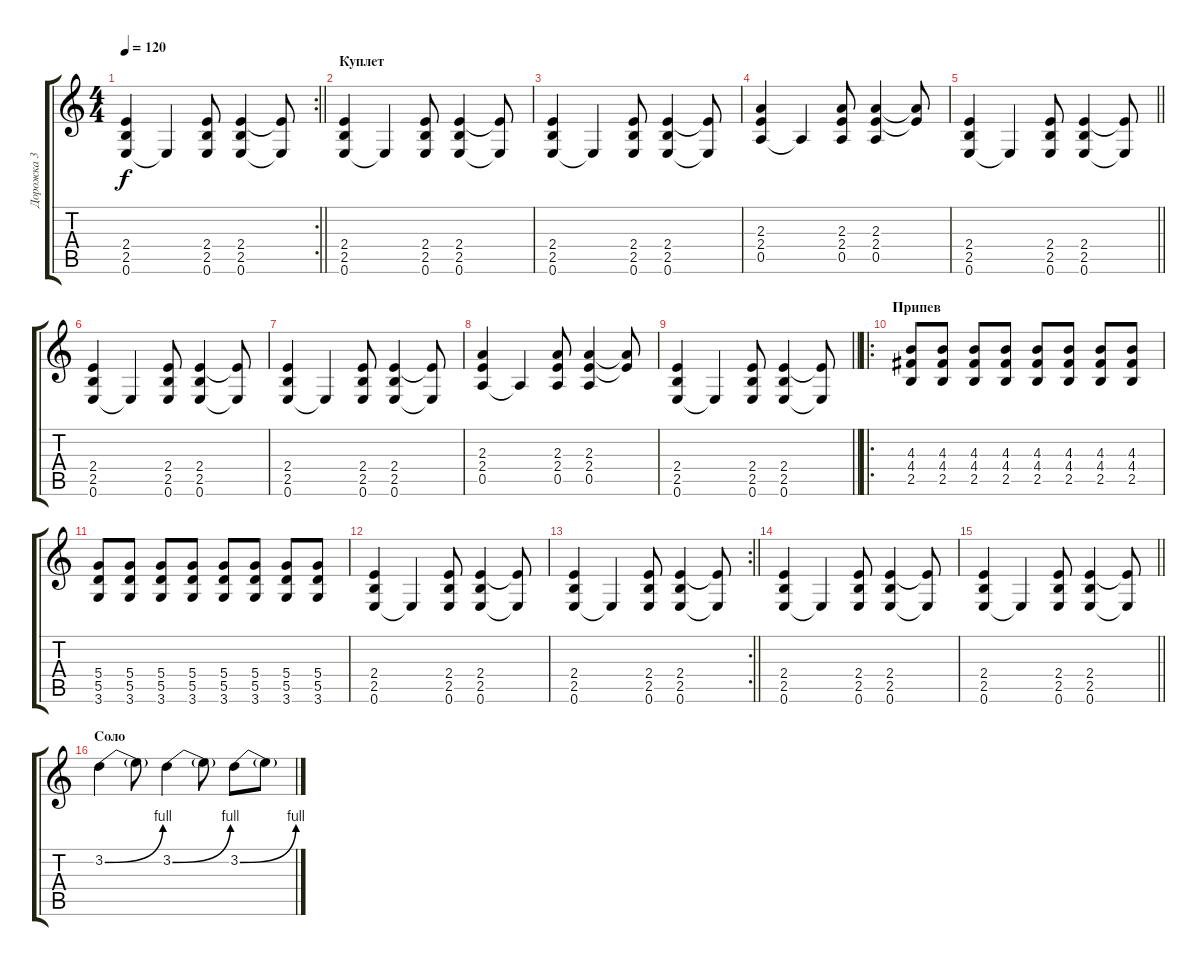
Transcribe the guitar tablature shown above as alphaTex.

\track ("Дорожка 3" "Дорожка 3") {instrument distortionguitar}
\staff {score tabs}
\tuning (E4 B3 G3 D3 A2 E2) {hide}
\rc 2
\ts (4 4)
\tempo 120
\clef g2
\barLineRight lightlight
\ks c
(2.4 2.5 0.6).4{dy f} 0.6{t}.4 (2.4 2.5 0.6).8 (2.4 2.5 0.6).4 (2.4{t} 0.6{t}).8 |
\section ("" "Куплет")
(2.4 2.5 0.6).4 0.6{t}.4 (2.4 2.5 0.6).8 (2.4 2.5 0.6).4 (2.4{t} 0.6{t}).8 |
(2.4 2.5 0.6).4 0.6{t}.4 (2.4 2.5 0.6).8 (2.4 2.5 0.6).4 (2.4{t} 0.6{t}).8 |
(2.3 2.4 0.5).4 0.5{t}.4 (2.3 2.4 0.5).8 (2.3 2.4 0.5).4 (2.3{t} 2.4{t}).8 |
\barLineRight lightlight
(2.4 2.5 0.6).4 0.6{t}.4 (2.4 2.5 0.6).8 (2.4 2.5 0.6).4 (2.4{t} 0.6{t}).8 |
(2.4 2.5 0.6).4 0.6{t}.4 (2.4 2.5 0.6).8 (2.4 2.5 0.6).4 (2.4{t} 0.6{t}).8 |
(2.4 2.5 0.6).4 0.6{t}.4 (2.4 2.5 0.6).8 (2.4 2.5 0.6).4 (2.4{t} 0.6{t}).8 |
(2.3 2.4 0.5).4 0.5{t}.4 (2.3 2.4 0.5).8 (2.3 2.4 0.5).4 (2.3{t} 2.4{t}).8 |
\barLineRight lightlight
(2.4 2.5 0.6).4 0.6{t}.4 (2.4 2.5 0.6).8 (2.4 2.5 0.6).4 (2.4{t} 0.6{t}).8 |
\ro
\section ("" "Припев")
(4.3 4.4 2.5).8 (4.3 4.4 2.5).8 (4.3 4.4 2.5).8 (4.3 4.4 2.5).8 (4.3 4.4 2.5).8 (4.3 4.4 2.5).8 (4.3 4.4 2.5).8 (4.3 4.4 2.5).8 |
(5.4 5.5 3.6).8 (5.4 5.5 3.6).8 (5.4 5.5 3.6).8 (5.4 5.5 3.6).8 (5.4 5.5 3.6).8 (5.4 5.5 3.6).8 (5.4 5.5 3.6).8 (5.4 5.5 3.6).8 |
(2.4 2.5 0.6).4 0.6{t}.4 (2.4 2.5 0.6).8 (2.4 2.5 0.6).4 (2.4{t} 0.6{t}).8 |
\rc 2
\barLineRight lightlight
(2.4 2.5 0.6).4 0.6{t}.4 (2.4 2.5 0.6).8 (2.4 2.5 0.6).4 (2.4{t} 0.6{t}).8 |
(2.4 2.5 0.6).4 0.6{t}.4 (2.4 2.5 0.6).8 (2.4 2.5 0.6).4 (2.4{t} 0.6{t}).8 |
\barLineRight lightlight
(2.4 2.5 0.6).4 0.6{t}.4 (2.4 2.5 0.6).8 (2.4 2.5 0.6).4 (2.4{t} 0.6{t}).8 |
\section ("" "Соло")
3.2{be (bend 0 0 60 4)}.4 3.2{t}.8 3.2{be (bend 0 0 60 4)}.4 3.2{t}.8 3.2{be (bend 0 0 60 4)}.8 3.2{t}.8
